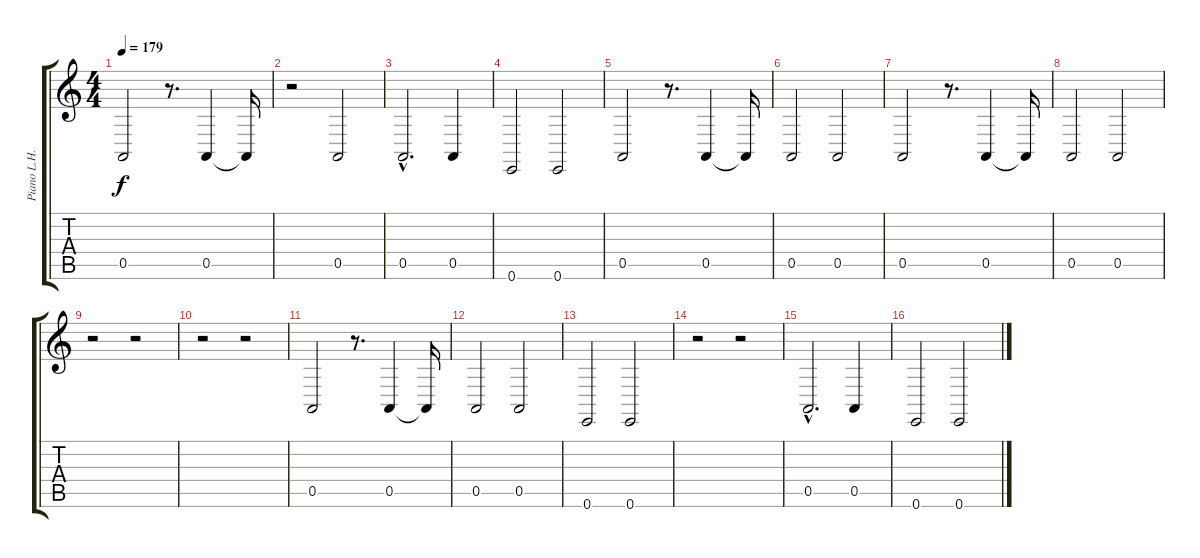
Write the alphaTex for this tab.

\track ("Piano L.H." "Piano L.H.") {instrument acousticgrandpiano}
\staff {score tabs}
\tuning (E4 B3 G3 D3 A2 E2) {hide}
\ts (4 4)
\tempo 179
\clef g2
\ks c
0.5.2{dy f} r.8{d} 0.5.4 0.5{t}.16 |
r.2 0.5.2 |
0.5{hac}.2{d} 0.5.4 |
0.6.2 0.6.2 |
0.5.2 r.8{d} 0.5.4 0.5{t}.16 |
0.5.2 0.5.2 |
0.5.2 r.8{d} 0.5.4 0.5{t}.16 |
0.5.2 0.5.2 |
r.2 r.2 |
r.2 r.2 |
0.5.2 r.8{d} 0.5.4 0.5{t}.16 |
0.5.2 0.5.2 |
0.6.2 0.6.2 |
r.2 r.2 |
0.5{hac}.2{d} 0.5.4 |
0.6.2 0.6.2
